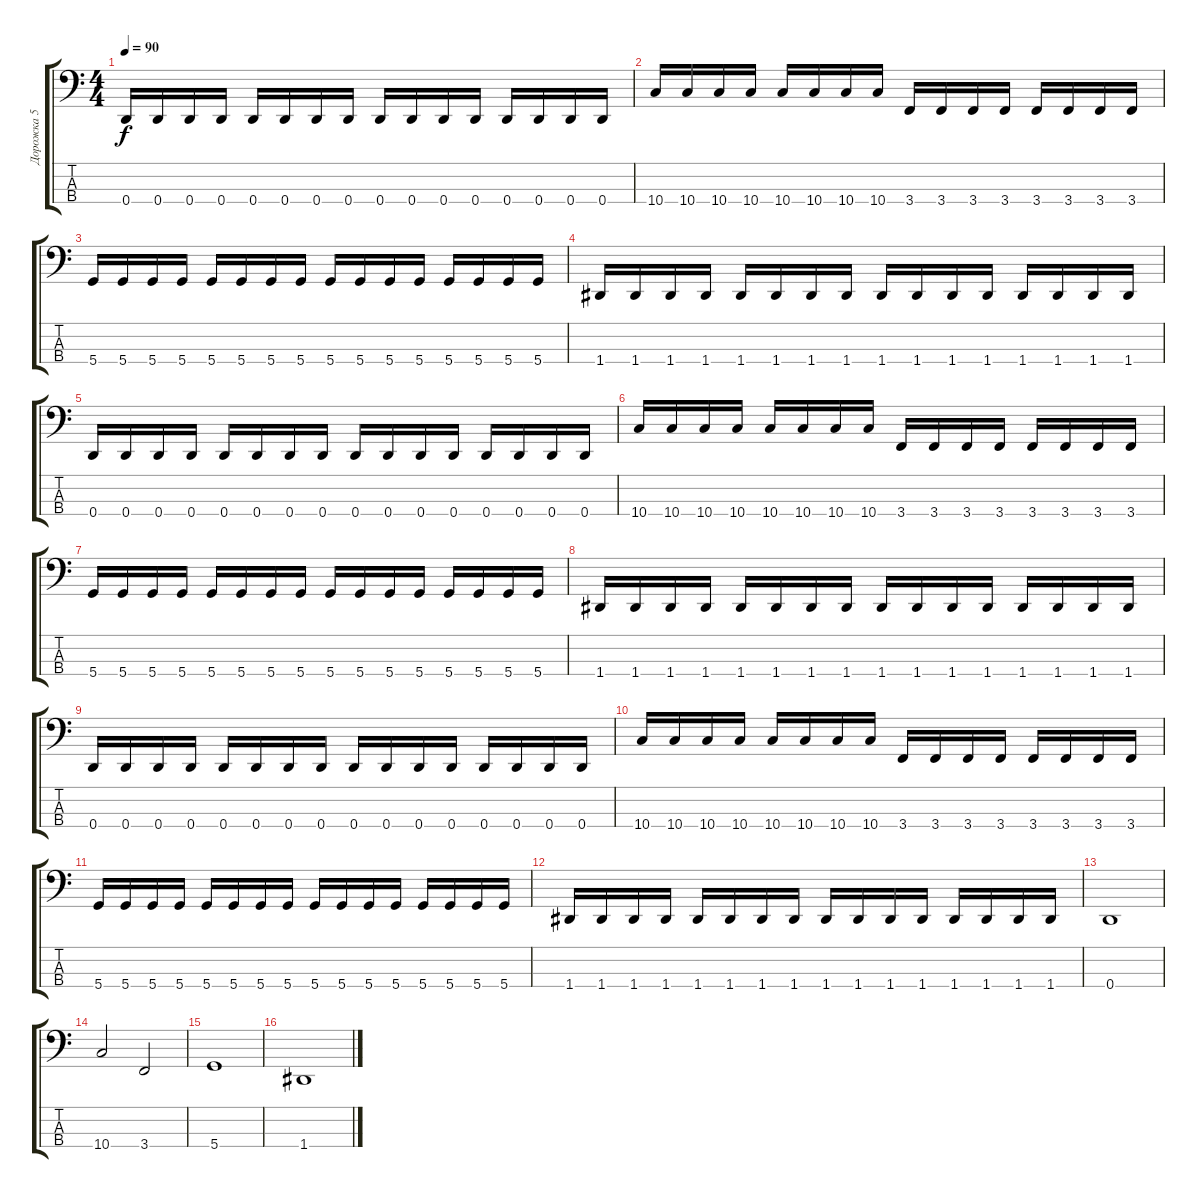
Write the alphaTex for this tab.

\track ("Дорожка 5" "Дорожка 5") {instrument electricbassfinger}
\staff {score tabs}
\tuning (G2 D2 A1 D1) {hide}
\ts (4 4)
\tempo 90
\clef f4
\ks c
0.4.16{dy f} 0.4.16 0.4.16 0.4.16 0.4.16 0.4.16 0.4.16 0.4.16 0.4.16 0.4.16 0.4.16 0.4.16 0.4.16 0.4.16 0.4.16 0.4.16 |
10.4.16 10.4.16 10.4.16 10.4.16 10.4.16 10.4.16 10.4.16 10.4.16 3.4.16 3.4.16 3.4.16 3.4.16 3.4.16 3.4.16 3.4.16 3.4.16 |
5.4.16 5.4.16 5.4.16 5.4.16 5.4.16 5.4.16 5.4.16 5.4.16 5.4.16 5.4.16 5.4.16 5.4.16 5.4.16 5.4.16 5.4.16 5.4.16 |
1.4.16 1.4.16 1.4.16 1.4.16 1.4.16 1.4.16 1.4.16 1.4.16 1.4.16 1.4.16 1.4.16 1.4.16 1.4.16 1.4.16 1.4.16 1.4.16 |
0.4.16 0.4.16 0.4.16 0.4.16 0.4.16 0.4.16 0.4.16 0.4.16 0.4.16 0.4.16 0.4.16 0.4.16 0.4.16 0.4.16 0.4.16 0.4.16 |
10.4.16 10.4.16 10.4.16 10.4.16 10.4.16 10.4.16 10.4.16 10.4.16 3.4.16 3.4.16 3.4.16 3.4.16 3.4.16 3.4.16 3.4.16 3.4.16 |
5.4.16 5.4.16 5.4.16 5.4.16 5.4.16 5.4.16 5.4.16 5.4.16 5.4.16 5.4.16 5.4.16 5.4.16 5.4.16 5.4.16 5.4.16 5.4.16 |
1.4.16 1.4.16 1.4.16 1.4.16 1.4.16 1.4.16 1.4.16 1.4.16 1.4.16 1.4.16 1.4.16 1.4.16 1.4.16 1.4.16 1.4.16 1.4.16 |
0.4.16 0.4.16 0.4.16 0.4.16 0.4.16 0.4.16 0.4.16 0.4.16 0.4.16 0.4.16 0.4.16 0.4.16 0.4.16 0.4.16 0.4.16 0.4.16 |
10.4.16 10.4.16 10.4.16 10.4.16 10.4.16 10.4.16 10.4.16 10.4.16 3.4.16 3.4.16 3.4.16 3.4.16 3.4.16 3.4.16 3.4.16 3.4.16 |
5.4.16 5.4.16 5.4.16 5.4.16 5.4.16 5.4.16 5.4.16 5.4.16 5.4.16 5.4.16 5.4.16 5.4.16 5.4.16 5.4.16 5.4.16 5.4.16 |
1.4.16 1.4.16 1.4.16 1.4.16 1.4.16 1.4.16 1.4.16 1.4.16 1.4.16 1.4.16 1.4.16 1.4.16 1.4.16 1.4.16 1.4.16 1.4.16 |
0.4.1 |
10.4.2 3.4.2 |
5.4.1 |
1.4.1
